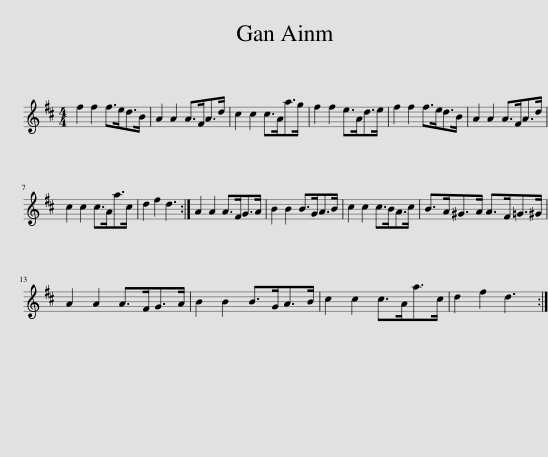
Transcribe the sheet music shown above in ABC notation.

X:1
L:1/8
M:4/4
I:linebreak $
K:D
V:1 treble
V:1
 f2 f2 f>ed>B | A2 A2 A>FA>d | c2 c2 c>Aa>g | f2 f2 e>Ad>e | f2 f2 f>ed>B | %5
 A2 A2 A>FA>d |$ c2 c2 c>Aa>c | d2 f2 d3 :| A2 A2 A>FG>A | B2 B2 B>GA>B | %10
 c2 c2 c>BA>c | B>A^G>A A>F=G>^G |$ A2 A2 A>FG>A | B2 B2 B>GA>B | c2 c2 c>Aa>c | %15
 d2 f2 d3 :| %16
